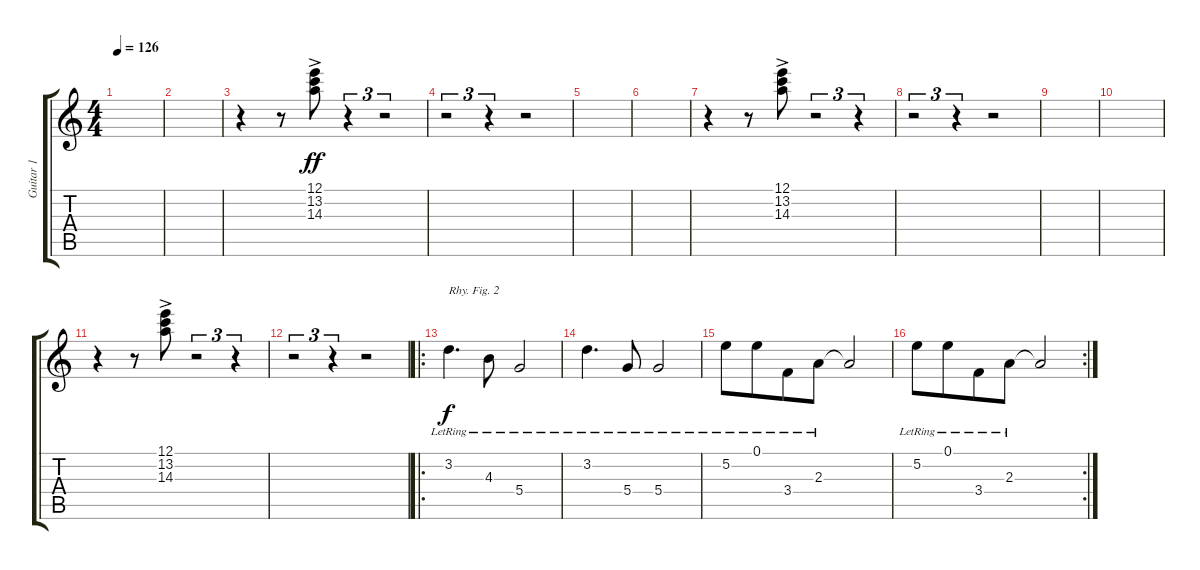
\track ("Guitar 1" "Guitar 1") {instrument electricguitarjazz}
\staff {score tabs}
\tuning (E4 B3 G3 D3 A2 E2) {hide}
\ts (4 4)
\tempo 126
\clef g2
\ks c
|
|
r.4 r.8 (12.1 13.2 14.3{ac}).8{dy ff} r.4{tu (3 2)} r.2{tu (3 2)} |
r.2{tu (3 2)} r.4{tu (3 2)} r.2 |
|
|
r.4 r.8 (12.1 13.2 14.3{ac}).8 r.2{tu (3 2) beam merge} r.4{tu (3 2)} |
r.2{tu (3 2)} r.4{tu (3 2)} r.2 |
|
|
r.4 r.8 (12.1 13.2 14.3{ac}).8 r.2{tu (3 2) beam merge} r.4{tu (3 2)} |
r.2{tu (3 2)} r.4{tu (3 2)} r.2 |
\ro
3.2{lr}.4{d txt "Rhy. Fig. 2" dy f} 4.3{lr}.8 5.4{lr}.2 |
3.2{lr}.4{d} 5.4{lr}.8 5.4{lr}.2 |
5.2{lr}.8 0.1{lr}.8{beam merge} 3.4{lr}.8 2.3{lr}.8 2.3{t}.2 |
\rc 2
5.2{lr}.8 0.1{lr}.8{beam merge} 3.4{lr}.8 2.3{lr}.8 2.3{t}.2
